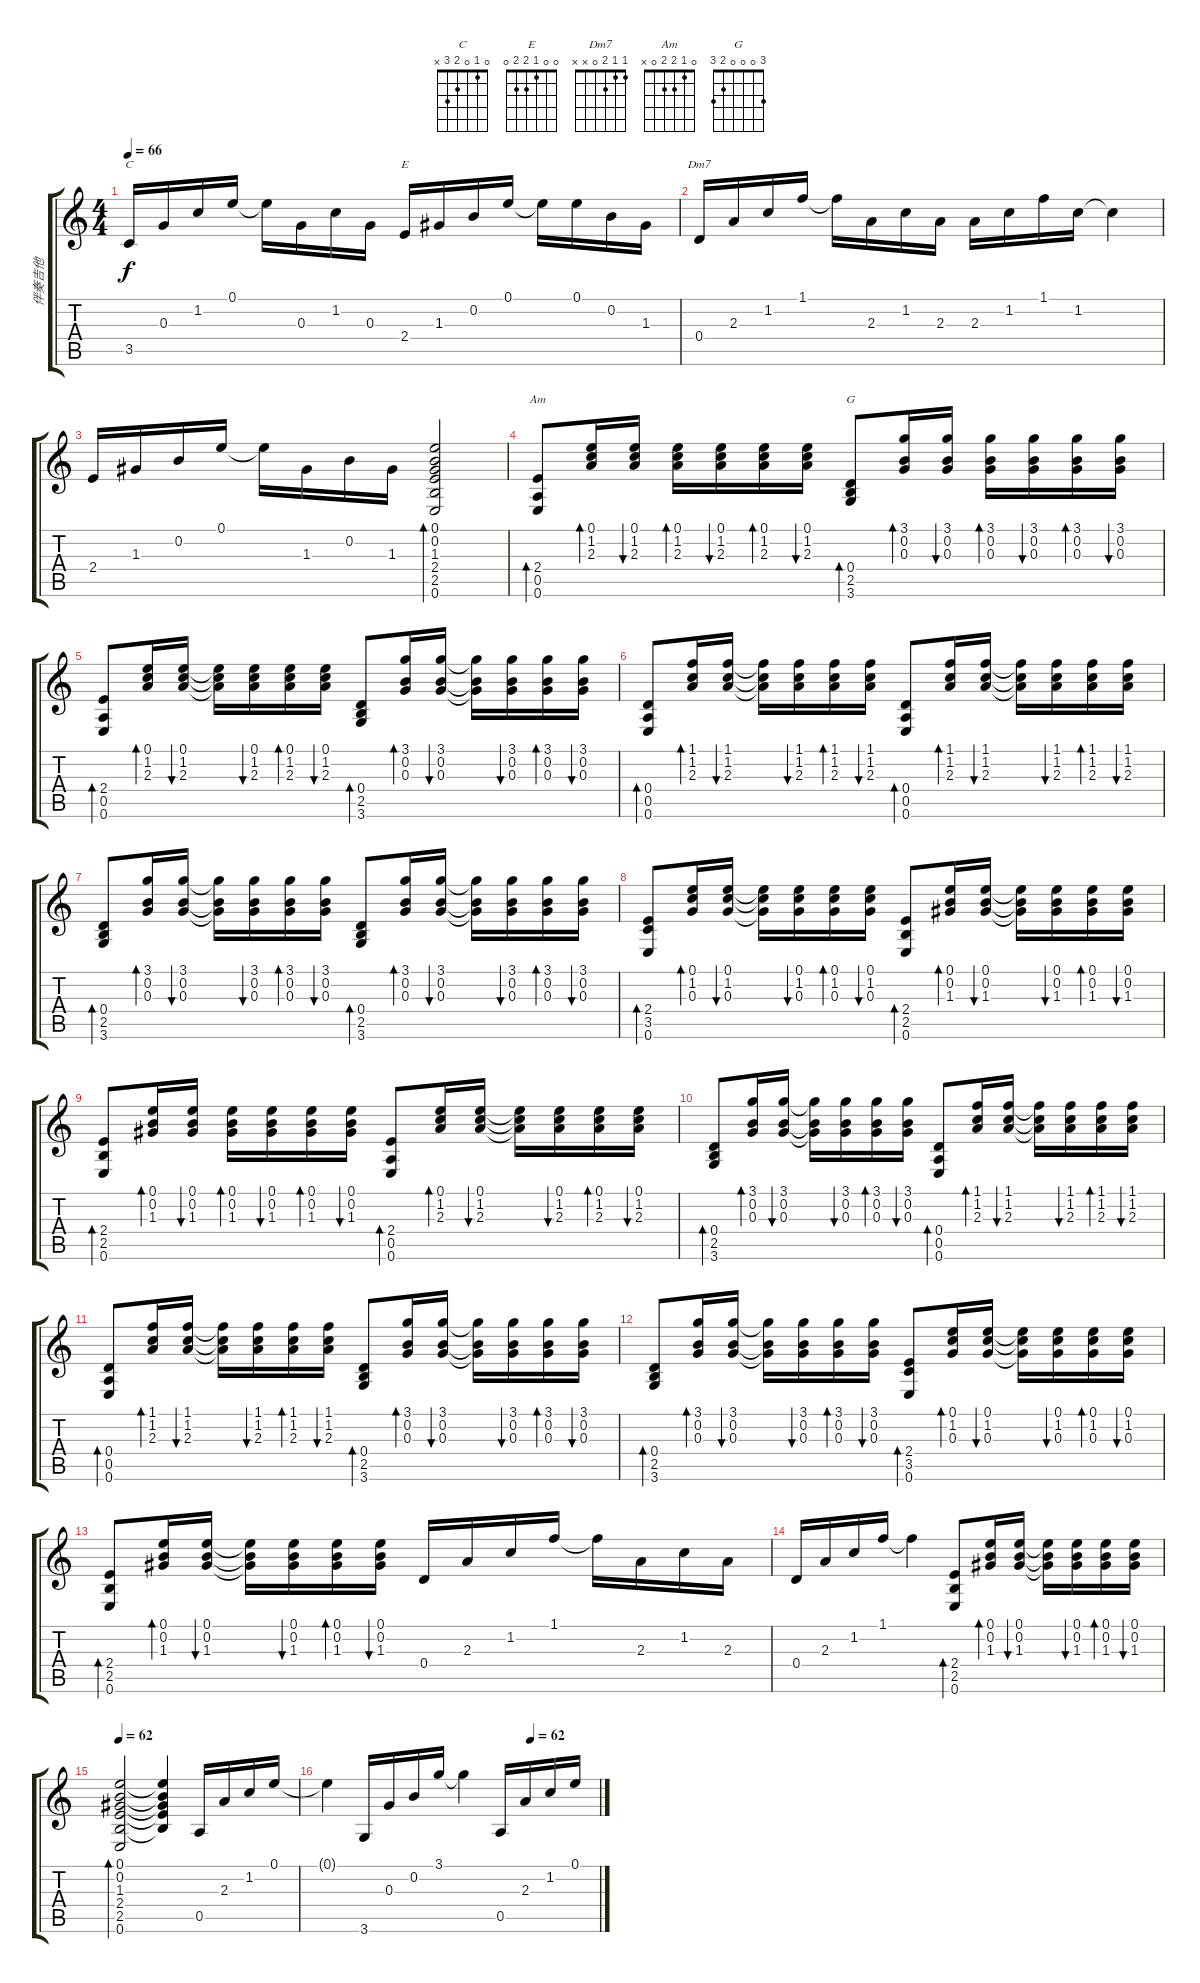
\track ("伴奏吉他" "伴奏吉他") {instrument acousticguitarsteel}
\staff {score tabs}
\tuning (E4 B3 G3 D3 A2 E2) {hide}
\chord ("C" 0 1 0 2 3 x)
\chord ("E" 0 0 1 2 2 0)
\chord ("Dm7" 1 1 2 0 x x)
\chord ("Am" 0 1 2 2 0 x)
\chord ("G" 3 0 0 0 2 3)
\ts (4 4)
\tempo 66
\clef g2
\ks c
3.5.16{ch "C" dy f} 0.3.16 1.2.16 0.1.16 0.1{t}.16 0.3.16 1.2.16 0.3.16 2.4.16{ch "E"} 1.3.16 0.2.16 0.1.16 0.1{t}.16 0.1.16 0.2.16 1.3.16 |
0.4.16{ch "Dm7"} 2.3.16 1.2.16 1.1.16 1.1{t}.16 2.3.16 1.2.16 2.3.16 2.3.16 1.2.16 1.1.16 1.2.16 1.2{t}.4 |
2.4.16 1.3.16 0.2.16 0.1.16 0.1{t}.16 1.3.16 0.2.16 1.3.16 (0.1 0.2 1.3 2.4 2.5 0.6).2{bd 30} |
(2.4 0.5 0.6).8{bd 30 ch "Am"} (0.1 1.2 2.3).16{bd 480} (0.1 1.2 2.3).16{bu 30} (0.1 1.2 2.3).16{bd 30} (0.1 1.2 2.3).16{bu 30} (0.1 1.2 2.3).16{bd 30} (0.1 1.2 2.3).16{bu 30} (0.4 2.5 3.6).8{bd 30 ch "G"} (3.1 0.2 0.3).16{bd 480} (3.1 0.2 0.3).16{bu 30} (3.1 0.2 0.3).16{bd 30} (3.1 0.2 0.3).16{bu 30} (3.1 0.2 0.3).16{bd 30} (3.1 0.2 0.3).16{bu 30} |
(2.4 0.5 0.6).8{bd 30} (0.1 1.2 2.3).16{bd 480} (0.1 1.2 2.3).16{bu 30} (0.1{t} 1.2{t} 2.3{t}).16 (0.1 1.2 2.3).16{bu 30} (0.1 1.2 2.3).16{bd 30} (0.1 1.2 2.3).16{bu 30} (0.4 2.5 3.6).8{bd 30} (3.1 0.2 0.3).16{bd 480} (3.1 0.2 0.3).16{bu 30} (3.1{t} 0.2{t} 0.3{t}).16 (3.1 0.2 0.3).16{bu 30} (3.1 0.2 0.3).16{bd 30} (3.1 0.2 0.3).16{bu 30} |
(0.4 0.5 0.6).8{bd 30} (1.1 1.2 2.3).16{bd 480} (1.1 1.2 2.3).16{bu 30} (1.1{t} 1.2{t} 2.3{t}).16 (1.1 1.2 2.3).16{bu 30} (1.1 1.2 2.3).16{bd 30} (1.1 1.2 2.3).16{bu 30} (0.4 0.5 0.6).8{bd 30} (1.1 1.2 2.3).16{bd 480} (1.1 1.2 2.3).16{bu 30} (1.1{t} 1.2{t} 2.3{t}).16 (1.1 1.2 2.3).16{bu 30} (1.1 1.2 2.3).16{bd 30} (1.1 1.2 2.3).16{bu 30} |
(0.4 2.5 3.6).8{bd 30} (3.1 0.2 0.3).16{bd 480} (3.1 0.2 0.3).16{bu 30} (3.1{t} 0.2{t} 0.3{t}).16 (3.1 0.2 0.3).16{bu 30} (3.1 0.2 0.3).16{bd 30} (3.1 0.2 0.3).16{bu 30} (0.4 2.5 3.6).8{bd 30} (3.1 0.2 0.3).16{bd 480} (3.1 0.2 0.3).16{bu 30} (3.1{t} 0.2{t} 0.3{t}).16 (3.1 0.2 0.3).16{bu 30} (3.1 0.2 0.3).16{bd 30} (3.1 0.2 0.3).16{bu 30} |
(2.4 3.5 0.6).8{bd 30} (0.1 1.2 0.3).16{bd 480} (0.1 1.2 0.3).16{bu 30} (0.1{t} 1.2{t} 0.3{t}).16 (0.1 1.2 0.3).16{bu 30} (0.1 1.2 0.3).16{bd 30} (0.1 1.2 0.3).16{bu 30} (2.4 2.5 0.6).8{bd 30} (0.1 0.2 1.3).16{bd 480} (0.1 0.2 1.3).16{bu 30} (0.1{t} 0.2{t} 1.3{t}).16 (0.1 0.2 1.3).16{bu 30} (0.1 0.2 1.3).16{bd 30} (0.1 0.2 1.3).16{bu 30} |
(2.4 2.5 0.6).8{bd 30} (0.1 0.2 1.3).16{bd 480} (0.1 0.2 1.3).16{bu 30} (0.1 0.2 1.3).16{bd 30} (0.1 0.2 1.3).16{bu 30} (0.1 0.2 1.3).16{bd 30} (0.1 0.2 1.3).16{bu 30} (2.4 0.5 0.6).8{bd 30} (0.1 1.2 2.3).16{bd 480} (0.1 1.2 2.3).16{bu 30} (0.1{t} 1.2{t} 2.3{t}).16 (0.1 1.2 2.3).16{bu 30} (0.1 1.2 2.3).16{bd 30} (0.1 1.2 2.3).16{bu 30} |
(0.4 2.5 3.6).8{bd 30} (3.1 0.2 0.3).16{bd 480} (3.1 0.2 0.3).16{bu 30} (3.1{t} 0.2{t} 0.3{t}).16 (3.1 0.2 0.3).16{bu 30} (3.1 0.2 0.3).16{bd 30} (3.1 0.2 0.3).16{bu 30} (0.4 0.5 0.6).8{bd 30} (1.1 1.2 2.3).16{bd 480} (1.1 1.2 2.3).16{bu 30} (1.1{t} 1.2{t} 2.3{t}).16 (1.1 1.2 2.3).16{bu 30} (1.1 1.2 2.3).16{bd 30} (1.1 1.2 2.3).16{bu 30} |
(0.4 0.5 0.6).8{bd 30} (1.1 1.2 2.3).16{bd 480} (1.1 1.2 2.3).16{bu 30} (1.1{t} 1.2{t} 2.3{t}).16 (1.1 1.2 2.3).16{bu 30} (1.1 1.2 2.3).16{bd 30} (1.1 1.2 2.3).16{bu 30} (0.4 2.5 3.6).8{bd 30} (3.1 0.2 0.3).16{bd 480} (3.1 0.2 0.3).16{bu 30} (3.1{t} 0.2{t} 0.3{t}).16 (3.1 0.2 0.3).16{bu 30} (3.1 0.2 0.3).16{bd 30} (3.1 0.2 0.3).16{bu 30} |
(0.4 2.5 3.6).8{bd 30} (3.1 0.2 0.3).16{bd 480} (3.1 0.2 0.3).16{bu 30} (3.1{t} 0.2{t} 0.3{t}).16 (3.1 0.2 0.3).16{bu 30} (3.1 0.2 0.3).16{bd 30} (3.1 0.2 0.3).16{bu 30} (2.4 3.5 0.6).8{bd 30} (0.1 1.2 0.3).16{bd 480} (0.1 1.2 0.3).16{bu 30} (0.1{t} 1.2{t} 0.3{t}).16 (0.1 1.2 0.3).16{bu 30} (0.1 1.2 0.3).16{bd 30} (0.1 1.2 0.3).16{bu 30} |
(2.4 2.5 0.6).8{bd 30} (0.1 0.2 1.3).16{bd 480} (0.1 0.2 1.3).16{bu 30} (0.1{t} 0.2{t} 1.3{t}).16 (0.1 0.2 1.3).16{bu 30} (0.1 0.2 1.3).16{bd 30} (0.1 0.2 1.3).16{bu 30} 0.4.16 2.3.16 1.2.16 1.1.16 1.1{t}.16 2.3.16 1.2.16 2.3.16 |
0.4.16 2.3.16 1.2.16 1.1.16 1.1{t}.4 (2.4 2.5 0.6).8{bd 30} (0.1 0.2 1.3).16{bd 480} (0.1 0.2 1.3).16{bu 30} (0.1{t} 0.2{t} 1.3{t}).16 (0.1 0.2 1.3).16{bu 30} (0.1 0.2 1.3).16{bd 30} (0.1 0.2 1.3).16{bu 30} |
\tempo 62
(0.1 0.2 1.3 2.4 2.5 0.6).2{bd 120} (0.1{t} 0.2{t} 1.3{t} 2.4{t} 2.5{t}).4 0.5.16 2.3.16 1.2.16 0.1.16 |
\tempo (62 0.75)
0.1{t}.4 3.6.16 0.3.16 0.2.16 3.1.16 3.1{t}.4 0.5.16 2.3.16 1.2.16 0.1.16
